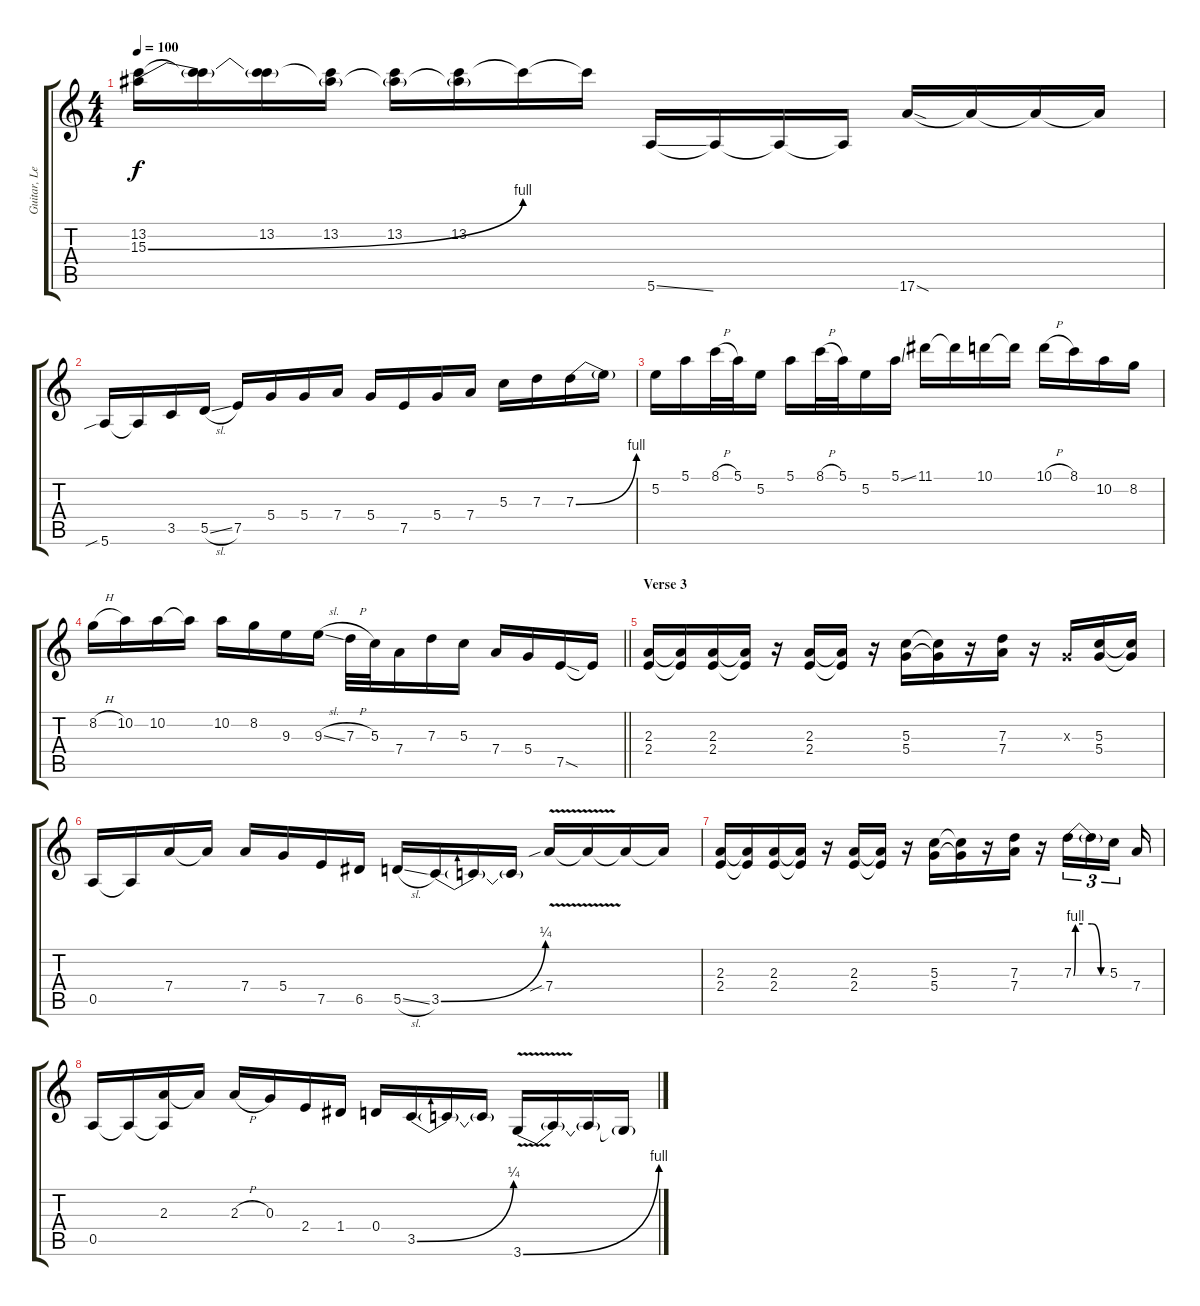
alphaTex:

\track ("Guitar, Lead" "Guitar, Le") {instrument overdrivenguitar}
\staff {score tabs}
\tuning (E4 B3 G3 D3 A2 E2) {hide}
\ts (4 4)
\tempo 100
\clef g2
\ks c
(13.2 15.3{be (bend 0 0 60 4)}).16{dy f} (13.2{t} 15.3{t}).16 (13.2 15.3{t}).16 (13.2 15.3{t}).16 (13.2 15.3{t}).16 (13.2 15.3{t}).16 13.2{t}.16 13.2{t}.16 5.6{ss}.16 5.6{t}.16 5.6{t}.16 5.6{t}.16 17.6{sod}.16 17.6{t}.16 17.6{t}.16 17.6{t}.16 |
5.6{sib}.16 5.6{t}.16 3.5.16 5.5{sl}.16 7.5.16 5.4.16 5.4.16 7.4.16 5.4.16 7.5.16 5.4.16 7.4.16 5.3.16 7.3.16 7.3{be (bend 0 0 60 4)}.16 7.3{t}.16 |
5.2.16 5.1.16 8.1{h}.32 5.1.32 5.2.16 5.1.16 8.1{h}.32 5.1.32 5.2.16 5.1{ss}.16 11.1.16 11.1{t}.16 10.1.16 10.1{t}.16 10.1{h}.16 8.1.16 10.2.16 8.2.16 |
\barLineRight lightlight
8.2{h}.16 10.2.16 10.2.16 10.2{t}.16 10.2.16 8.2.16 9.3.16 9.3{sl}.16 7.3{h}.32 5.3.32 7.4.16 7.3.16 5.3.16 7.4.16 5.4.16 7.5{sod}.16 7.5{t}.16 |
\section ("" "Verse 3")
(2.3 2.4).16 (2.3{t} 2.4{t}).16 (2.3 2.4).16 (2.3{t} 2.4{t}).16 r.16 (2.3 2.4).16 (2.3{t} 2.4{t}).16 r.16 (5.3 5.4).16 (5.3{t} 5.4{t}).16 r.16 (7.3 7.4).16 r.16 0.3{x}.16 (5.3 5.4).16 (5.3{t} 5.4{t}).16 |
0.5.16 0.5{t}.16 7.4.16 7.4{t}.16 7.4.16 5.4.16 7.5.16 6.5.16 5.5{sl}.16 3.5{be (bend 0 0 60 1)}.16 3.5{t}.16 3.5{t}.16 7.4{v sib}.16 7.4{t}.16 7.4{t}.16 7.4{t}.16 |
(2.3 2.4).16 (2.3{t} 2.4{t}).16 (2.3 2.4).16 (2.3{t} 2.4{t}).16 r.16 (2.3 2.4).16 (2.3{t} 2.4{t}).16 r.16 (5.3 5.4).16 (5.3{t} 5.4{t}).16 r.16 (7.3 7.4).16 r.16 7.3{be (custom 0 0 3 4 15 4 30 4 45 0 60 0)}.16{tu (3 2)} 7.3{t}.16{tu (3 2)} 5.3.16{tu (3 2) beam splitsecondary} 7.4.16 |
0.5.16 0.5{t}.16 (2.3 0.5{t}).16 2.3{t}.16 2.3{h}.16 0.3.16 2.4.16 1.4.16 0.4.16 3.5{be (bend 0 0 60 1)}.16 3.5{t}.16 3.5{t}.16 3.6{be (bend 0 0 60 4) v}.16 3.6{t}.16 3.6{t}.16 3.6{t}.16
